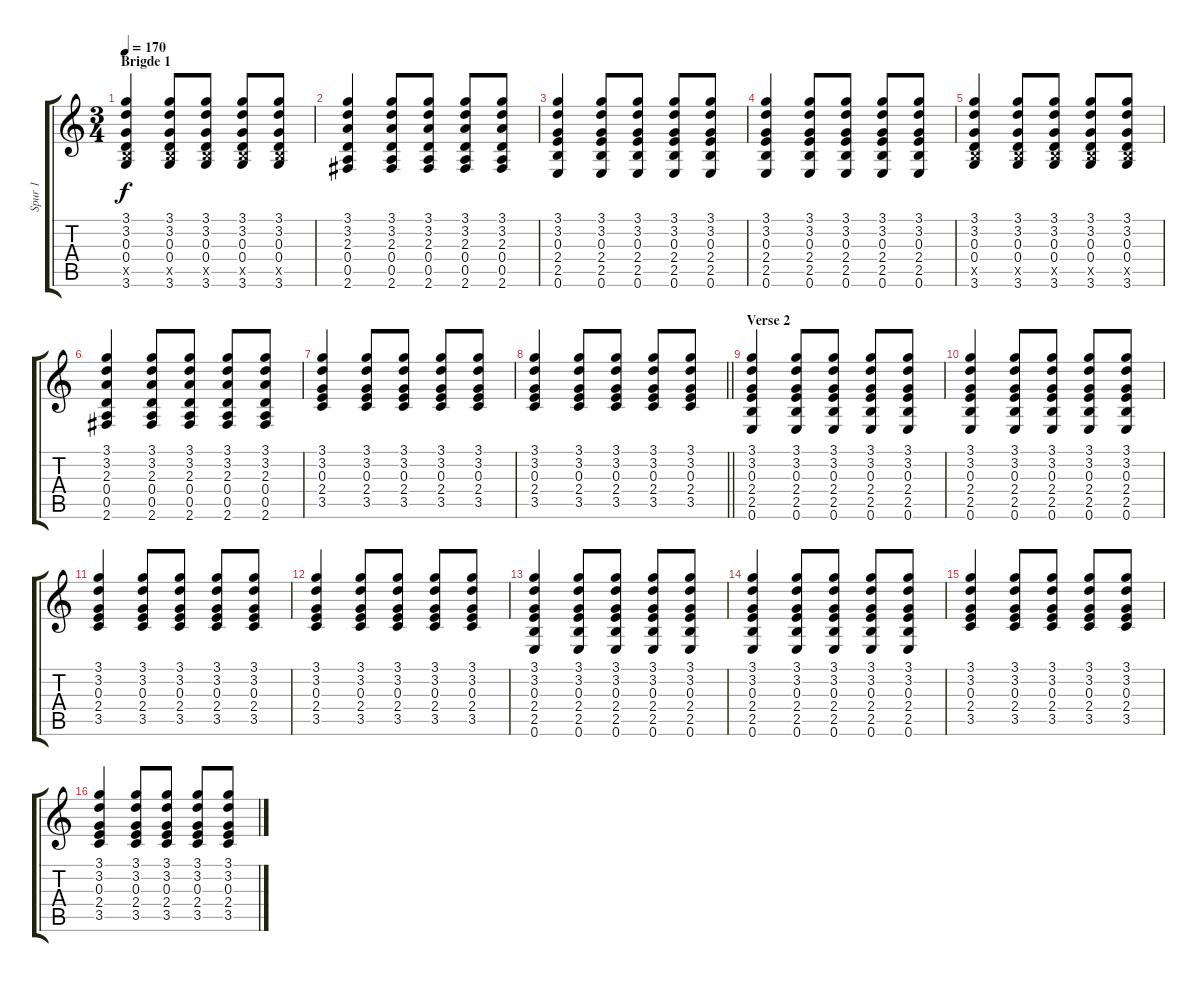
\track ("Spur 1" "Spur 1") {instrument acousticguitarsteel}
\staff {score tabs}
\tuning (E4 B3 G3 D3 A2 E2) {hide}
\ts (3 4)
\section ("" "Brigde 1")
\tempo 170
\clef g2
\ks c
(3.1 3.2 0.3 0.4 2.5{x} 3.6).4{dy f} (3.1 3.2 0.3 0.4 2.5{x} 3.6).8 (3.1 3.2 0.3 0.4 2.5{x} 3.6).8 (3.1 3.2 0.3 0.4 2.5{x} 3.6).8 (3.1 3.2 0.3 0.4 2.5{x} 3.6).8 |
(3.1 3.2 2.3 0.4 0.5 2.6).4 (3.1 3.2 2.3 0.4 0.5 2.6).8 (3.1 3.2 2.3 0.4 0.5 2.6).8 (3.1 3.2 2.3 0.4 0.5 2.6).8 (3.1 3.2 2.3 0.4 0.5 2.6).8 |
(3.1 3.2 0.3 2.4 2.5 0.6).4 (3.1 3.2 0.3 2.4 2.5 0.6).8 (3.1 3.2 0.3 2.4 2.5 0.6).8 (3.1 3.2 0.3 2.4 2.5 0.6).8 (3.1 3.2 0.3 2.4 2.5 0.6).8 |
(3.1 3.2 0.3 2.4 2.5 0.6).4 (3.1 3.2 0.3 2.4 2.5 0.6).8 (3.1 3.2 0.3 2.4 2.5 0.6).8 (3.1 3.2 0.3 2.4 2.5 0.6).8 (3.1 3.2 0.3 2.4 2.5 0.6).8 |
(3.1 3.2 0.3 0.4 2.5{x} 3.6).4 (3.1 3.2 0.3 0.4 2.5{x} 3.6).8 (3.1 3.2 0.3 0.4 2.5{x} 3.6).8 (3.1 3.2 0.3 0.4 2.5{x} 3.6).8 (3.1 3.2 0.3 0.4 2.5{x} 3.6).8 |
(3.1 3.2 2.3 0.4 0.5 2.6).4 (3.1 3.2 2.3 0.4 0.5 2.6).8 (3.1 3.2 2.3 0.4 0.5 2.6).8 (3.1 3.2 2.3 0.4 0.5 2.6).8 (3.1 3.2 2.3 0.4 0.5 2.6).8 |
(3.1 3.2 0.3 2.4 3.5).4 (3.1 3.2 0.3 2.4 3.5).8 (3.1 3.2 0.3 2.4 3.5).8 (3.1 3.2 0.3 2.4 3.5).8 (3.1 3.2 0.3 2.4 3.5).8 |
\barLineRight lightlight
(3.1 3.2 0.3 2.4 3.5).4 (3.1 3.2 0.3 2.4 3.5).8 (3.1 3.2 0.3 2.4 3.5).8 (3.1 3.2 0.3 2.4 3.5).8 (3.1 3.2 0.3 2.4 3.5).8 |
\section ("" "Verse 2")
(3.1 3.2 0.3 2.4 2.5 0.6).4 (3.1 3.2 0.3 2.4 2.5 0.6).8 (3.1 3.2 0.3 2.4 2.5 0.6).8 (3.1 3.2 0.3 2.4 2.5 0.6).8 (3.1 3.2 0.3 2.4 2.5 0.6).8 |
(3.1 3.2 0.3 2.4 2.5 0.6).4 (3.1 3.2 0.3 2.4 2.5 0.6).8 (3.1 3.2 0.3 2.4 2.5 0.6).8 (3.1 3.2 0.3 2.4 2.5 0.6).8 (3.1 3.2 0.3 2.4 2.5 0.6).8 |
(3.1 3.2 0.3 2.4 3.5).4 (3.1 3.2 0.3 2.4 3.5).8 (3.1 3.2 0.3 2.4 3.5).8 (3.1 3.2 0.3 2.4 3.5).8 (3.1 3.2 0.3 2.4 3.5).8 |
(3.1 3.2 0.3 2.4 3.5).4 (3.1 3.2 0.3 2.4 3.5).8 (3.1 3.2 0.3 2.4 3.5).8 (3.1 3.2 0.3 2.4 3.5).8 (3.1 3.2 0.3 2.4 3.5).8 |
(3.1 3.2 0.3 2.4 2.5 0.6).4 (3.1 3.2 0.3 2.4 2.5 0.6).8 (3.1 3.2 0.3 2.4 2.5 0.6).8 (3.1 3.2 0.3 2.4 2.5 0.6).8 (3.1 3.2 0.3 2.4 2.5 0.6).8 |
(3.1 3.2 0.3 2.4 2.5 0.6).4 (3.1 3.2 0.3 2.4 2.5 0.6).8 (3.1 3.2 0.3 2.4 2.5 0.6).8 (3.1 3.2 0.3 2.4 2.5 0.6).8 (3.1 3.2 0.3 2.4 2.5 0.6).8 |
(3.1 3.2 0.3 2.4 3.5).4 (3.1 3.2 0.3 2.4 3.5).8 (3.1 3.2 0.3 2.4 3.5).8 (3.1 3.2 0.3 2.4 3.5).8 (3.1 3.2 0.3 2.4 3.5).8 |
(3.1 3.2 0.3 2.4 3.5).4 (3.1 3.2 0.3 2.4 3.5).8 (3.1 3.2 0.3 2.4 3.5).8 (3.1 3.2 0.3 2.4 3.5).8 (3.1 3.2 0.3 2.4 3.5).8
